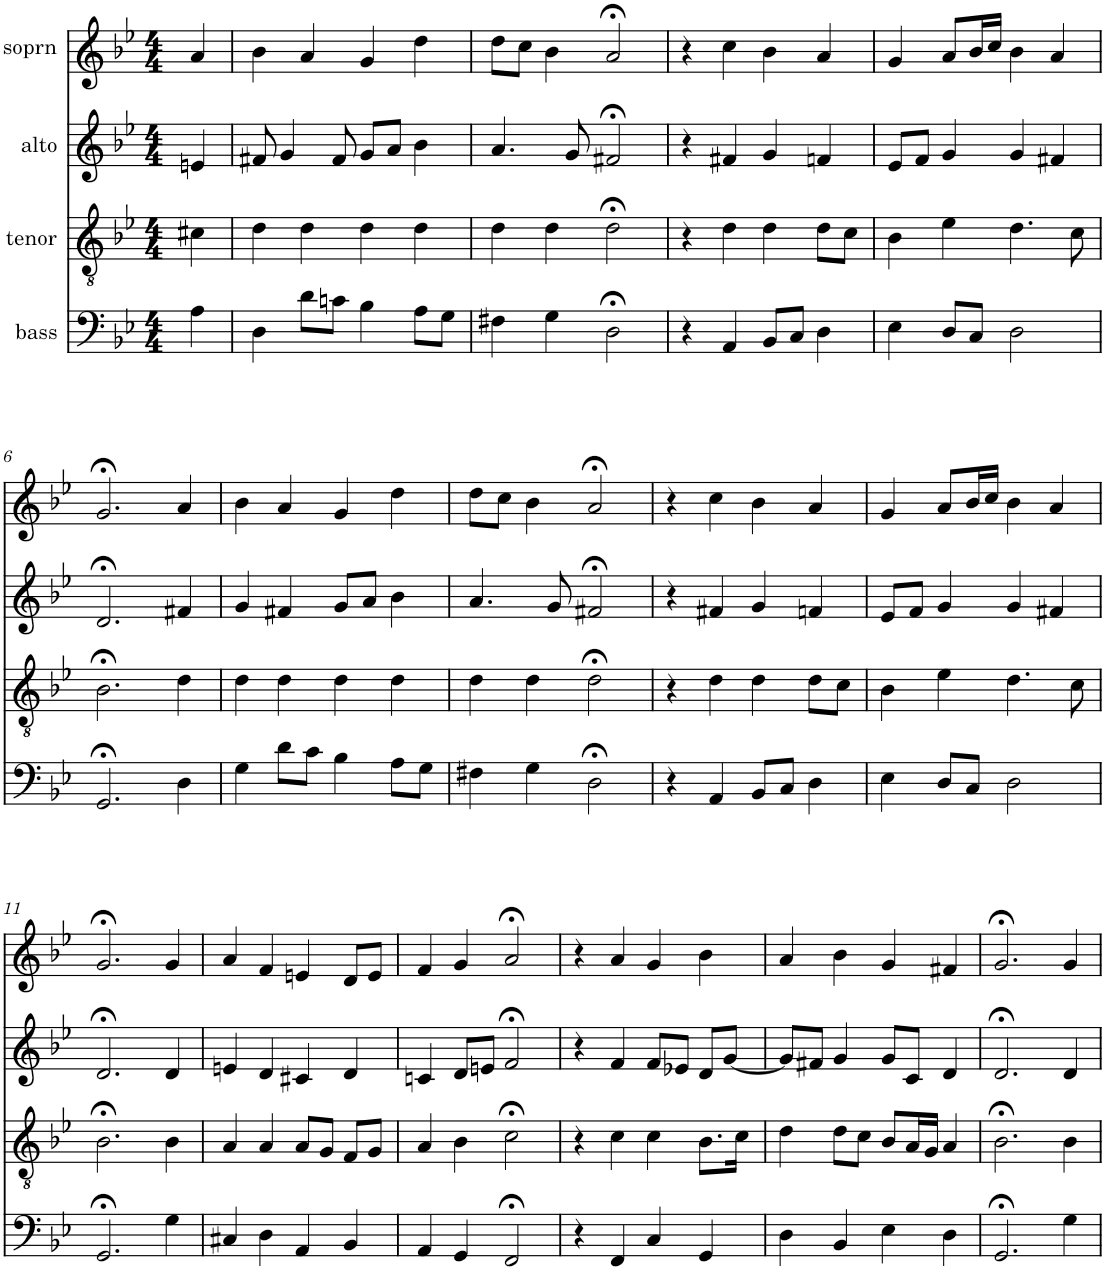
**kern	**kern	**kern	**kern
*part4	*part3	*part2	*part1
*staff4	*staff3	*staff2	*staff1
*I"bass	*I"tenor	*I"alto	*I"soprn
*clefF4	*clefGv2	*clefG2	*clefG2
*k[b-e-]	*k[b-e-]	*k[b-e-]	*k[b-e-]
*g:	*g:	*g:	*g:
*M4/4	*M4/4	*M4/4	*M4/4
=1	=1	=1	=1
4A\	4c#X\	4en/	4a/
=2	=2	=2	=2
4D\	4d\	8f#X/	4b-\
.	.	4g/	.
8d\L	4d\	.	4a/
8cn\J	.	8f#/	.
4B-\	4d\	8g/L	4g/
.	.	8a/J	.
8A\L	4d\	4b-\	4dd\
8G\J	.	.	.
=3	=3	=3	=3
4F#X\	4d\	4.a/	8dd\L
.	.	.	8cc\J
4G\	4d\	.	4b-\
.	.	8g/	.
2D;<\	2d;<\	2f#X;</	2a;</
=4	=4	=4	=4
4r	4r	4r	4r
4AA/	4d\	4f#X/	4cc\
8BB-/L	4d\	4g/	4b-\
8C/J	.	.	.
4D\	8d\L	4fn/	4a/
.	8c\J	.	.
=5	=5	=5	=5
4E-\	4B-\	8e-/L	4g/
.	.	8f/J	.
8D/L	4e-\	4g/	8a/L
8C/J	.	.	16b-/L
.	.	.	16cc/JJ
2D\	4.d\	4g/	4b-\
.	.	4f#X/	4a/
.	8c\	.	.
!!LO:LB:g=z
=6	=6	=6	=6
2.GG;</	2.B-;<\	2.d;</	2.g;</
4D\	4d\	4f#X/	4a/
=7	=7	=7	=7
4G\	4d\	4g/	4b-\
8d\L	4d\	4f#X/	4a/
8c\J	.	.	.
4B-\	4d\	8g/L	4g/
.	.	8a/J	.
8A\L	4d\	4b-\	4dd\
8G\J	.	.	.
=8	=8	=8	=8
4F#X\	4d\	4.a/	8dd\L
.	.	.	8cc\J
4G\	4d\	.	4b-\
.	.	8g/	.
2D;<\	2d;<\	2f#X;</	2a;</
=9	=9	=9	=9
4r	4r	4r	4r
4AA/	4d\	4f#X/	4cc\
8BB-/L	4d\	4g/	4b-\
8C/J	.	.	.
4D\	8d\L	4fn/	4a/
.	8c\J	.	.
=10	=10	=10	=10
4E-\	4B-\	8e-/L	4g/
.	.	8f/J	.
8D/L	4e-\	4g/	8a/L
8C/J	.	.	16b-/L
.	.	.	16cc/JJ
2D\	4.d\	4g/	4b-\
.	.	4f#X/	4a/
.	8c\	.	.
!!LO:LB:g=z
=11	=11	=11	=11
2.GG;</	2.B-;<\	2.d;</	2.g;</
4G\	4B-\	4d/	4g/
=12	=12	=12	=12
4C#X/	4A/	4en/	4a/
4D\	4A/	4d/	4f/
4AA/	8A/L	4c#X/	4en/
.	8G/J	.	.
4BB-/	8F/L	4d/	8d/L
.	8G/J	.	8e/J
=13	=13	=13	=13
4AA/	4A/	4cn/	4f/
4GG/	4B-\	8d/L	4g/
.	.	8en/J	.
2FF;</	2c;<\	2f;</	2a;</
=14	=14	=14	=14
4r	4r	4r	4r
4FF/	4c\	4f/	4a/
4C/	4c\	8f/L	4g/
.	.	8e-X/J	.
4GG/	8.B-\L	8d/L	4b-\
.	.	[8g/J	.
.	16c\Jk	.	.
=15	=15	=15	=15
4D\	4d\	8g/L]	4a/
.	.	8f#X/J	.
4BB-/	8d\L	4g/	4b-\
.	8c\J	.	.
4E-\	8B-/L	8g/L	4g/
.	16A/L	8c/J	.
.	16G/JJ	.	.
4D\	4A/	4d/	4f#X/
=16	=16	=16	=16
2.GG;</	2.B-;<\	2.d;</	2.g;</
4G\	4B-\	4d/	4g/
=	=	=	=
*-	*-	*-	*-
